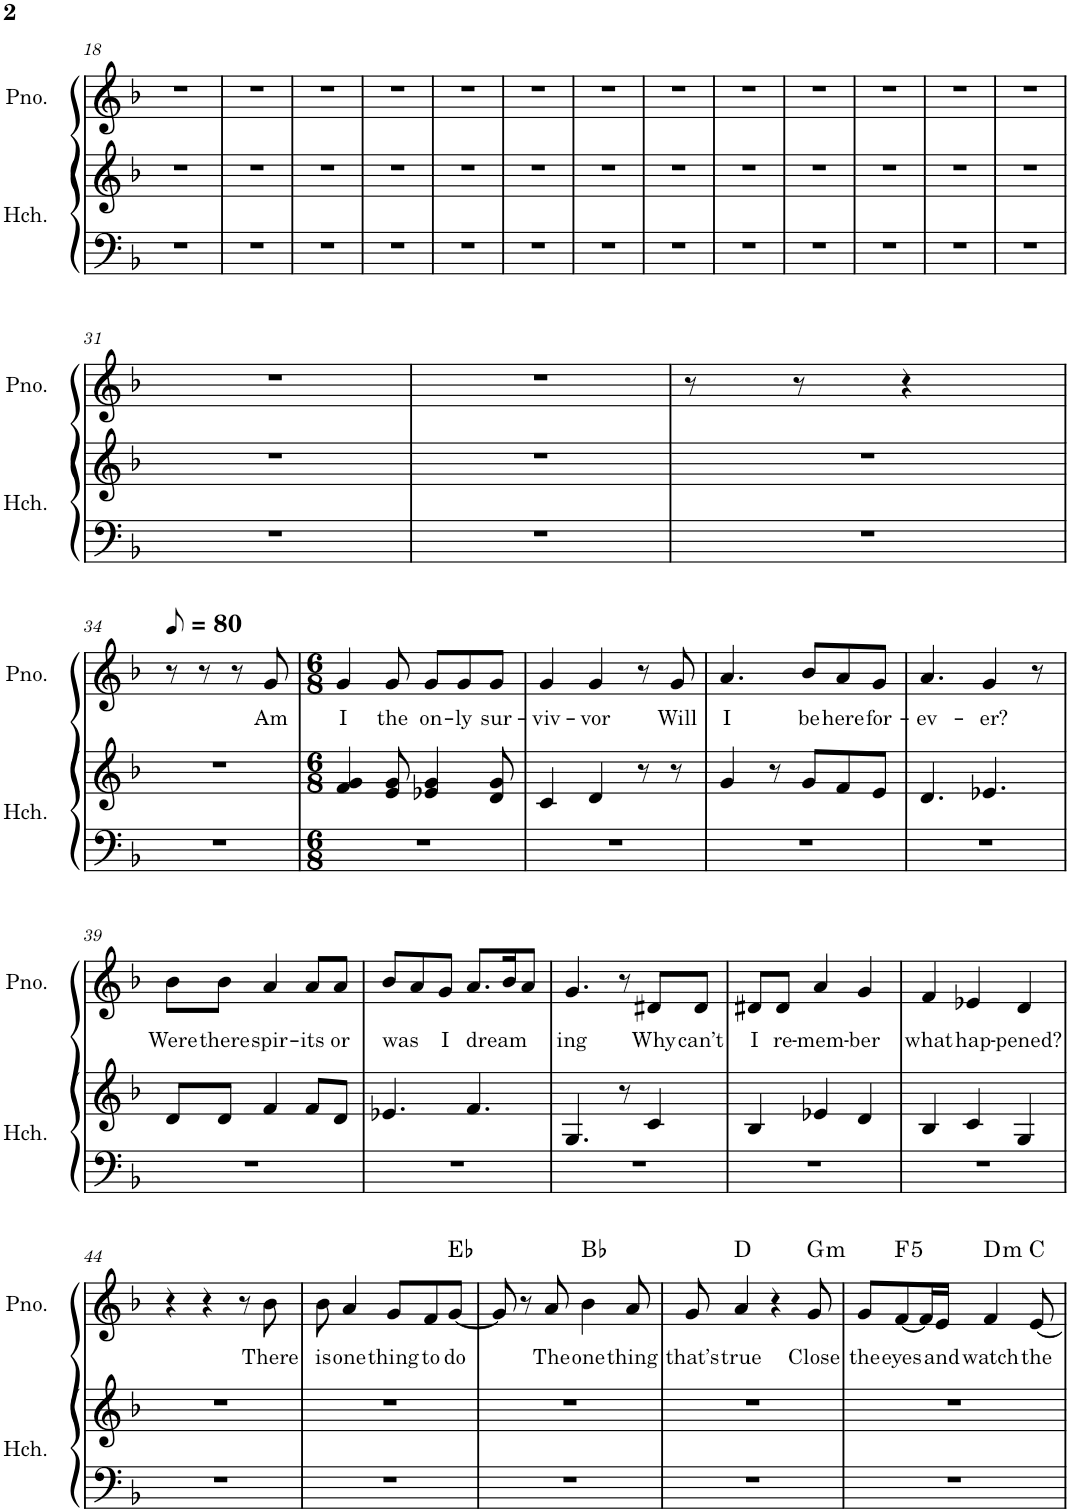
**kern	**kern	**kern	**text	**harte
*part2	*part2	*part1	*part1	*part1
*staff3	*staff2	*staff1	*staff1	*
*I"Harpsichord	*	*I"Piano	*	*
*I'Hch.	*	*I'Pno.	*	*
!!LO:PB:g=z
*clefF4	*clefG2	*clefG2	*	*
*k[b-]	*k[b-]	*k[b-]	*	*
*M2/4	*M2/4	*M2/4	*	*
=18	=18	=18	=18	=18
2r	2r	2r	.	.
=19	=19	=19	=19	=19
2r	2r	2r	.	.
=20	=20	=20	=20	=20
2r	2r	2r	.	.
=21	=21	=21	=21	=21
2r	2r	2r	.	.
=22	=22	=22	=22	=22
2r	2r	2r	.	.
=23	=23	=23	=23	=23
2r	2r	2r	.	.
=24	=24	=24	=24	=24
2r	2r	2r	.	.
=25	=25	=25	=25	=25
2r	2r	2r	.	.
=26	=26	=26	=26	=26
2r	2r	2r	.	.
=27	=27	=27	=27	=27
2r	2r	2r	.	.
=28	=28	=28	=28	=28
2r	2r	2r	.	.
=29	=29	=29	=29	=29
2r	2r	2r	.	.
=30	=30	=30	=30	=30
2r	2r	2r	.	.
!!LO:LB:g=z
=31	=31	=31	=31	=31
2r	2r	2r	.	.
=32	=32	=32	=32	=32
2r	2r	2r	.	.
=33	=33	=33	=33	=33
2r	2r	8r	.	.
.	.	8r	.	.
.	.	4r	.	.
!!LO:LB:g=z
=34	=34	=34	=34	=34
*	*	*MM40	*	*
2r	2r	8r	.	.
.	.	8r	.	.
.	.	8r	.	.
!	!	!	!LO:LY:b	!
.	.	8g/	Am	.
=35	=35	=35	=35	=35
*M6/8	*M6/8	*M6/8	*	*
!	!	!	!LO:LY:b	!
2.r	4f/ 4g/	4g/	I	.
!	!	!	!LO:LY:b	!
.	8e/ 8g/	8g/	the	.
!	!	!	!LO:LY:b	!
.	4e-X/ 4g/	8g/L	on-	.
!	!	!	!LO:LY:b	!
.	.	8g/	-ly	.
!	!	!	!LO:LY:b	!
.	8d/ 8g/	8g/J	sur-	.
=36	=36	=36	=36	=36
!	!	!	!LO:LY:b	!
2.r	4c/	4g/	viv-	.
!	!	!	!LO:LY:b	!
.	4d/	4g/	vor	.
.	8r	8r	.	.
!	!	!	!LO:LY:b	!
.	8r	8g/	Will	.
=37	=37	=37	=37	=37
!	!	!	!LO:LY:b	!
2.r	4g/	4.a/	I	.
.	8r	.	.	.
!	!	!	!LO:LY:b	!
.	8g/L	8b-/L	be	.
!	!	!	!LO:LY:b	!
.	8f/	8a/	here	.
!	!	!	!LO:LY:b	!
.	8e/J	8g/J	for-	.
=38	=38	=38	=38	=38
!	!	!	!LO:LY:b	!
2.r	4.d/	4.a/	-ev-	.
!	!	!	!LO:LY:b	!
.	4.e-X/	4g/	-er?	.
.	.	8r	.	.
!!LO:LB:g=z
=39	=39	=39	=39	=39
!	!	!	!LO:LY:b	!
2.r	8d/L	8b-\L	Were	.
!	!	!	!LO:LY:b	!
.	8d/J	8b-\J	there	.
!	!	!	!LO:LY:b	!
.	4f/	4a/	spir-	.
!	!	!	!LO:LY:b	!
.	8f/L	8a/L	-its	.
!	!	!	!LO:LY:b	!
.	8d/J	8a/J	or	.
=40	=40	=40	=40	=40
!	!	!	!LO:LY:b	!
2.r	4.e-X/	8b-/L	was	.
.	.	8a/	.	.
!	!	!	!LO:LY:b	!
.	.	8g/J	I	.
!	!	!	!LO:LY:b	!
.	4.f/	8.a/L	dream	.
.	.	16b-/K	.	.
.	.	8a/J	.	.
=41	=41	=41	=41	=41
!	!	!	!LO:LY:b	!
2.r	4.G/	4.g/	ing	.
.	8r	8r	.	.
!	!	!	!LO:LY:b	!
.	4c/	8d#X/L	Why	.
!	!	!	!LO:LY:b	!
.	.	8d#/J	can’t	.
=42	=42	=42	=42	=42
!	!	!	!LO:LY:b	!
2.r	4B-/	8d#X/L	I	.
!	!	!	!LO:LY:b	!
.	.	8d#/J	re-	.
!	!	!	!LO:LY:b	!
.	4e-X/	4a/	-mem-	.
!	!	!	!LO:LY:b	!
.	4d/	4g/	-ber	.
=43	=43	=43	=43	=43
!	!	!	!LO:LY:b	!
2.r	4B-/	4f/	what	.
!	!	!	!LO:LY:b	!
.	4c/	4e-X/	hap-	.
!	!	!	!LO:LY:b	!
.	4G/	4d/	-pened?	.
!!LO:LB:g=z
=44	=44	=44	=44	=44
2.r	2.r	4r	.	.
.	.	4r	.	.
.	.	8r	.	.
!	!	!	!LO:LY:b	!
.	.	8b-\	There	.
=45	=45	=45	=45	=45
!	!	!	!LO:LY:b	!
2.r	2.r	8b-\	is	.
!	!	!	!LO:LY:b	!
.	.	4a/	one	.
!	!	!	!LO:LY:b	!
.	.	8g/L	thing	.
!	!	!	!LO:LY:b	!
.	.	8f/	to	.
!	!	!	!LO:LY:b	!
.	.	[8g/J	do	Eb:maj
=46	=46	=46	=46	=46
2.r	2.r	8g/]	.	.
.	.	8r	.	.
!	!	!	!LO:LY:b	!
.	.	8a/	The	.
!	!	!	!LO:LY:b	!
.	.	4b-\	one	Bb:maj
!	!	!	!LO:LY:b	!
.	.	8a/	thing	.
=47	=47	=47	=47	=47
!	!	!	!LO:LY:b	!
2.r	2.r	8g/	that’s	.
!	!	!	!LO:LY:b	!
.	.	4a/	true	D:maj
.	.	4r	.	.
!	!	!	!LO:LY:b	!LO:H:kt=m
.	.	8g/	Close	G:min
=48	=48	=48	=48	=48
!	!	!	!LO:LY:b	!
2.r	2.r	8g/L	the	.
!	!	!	!LO:LY:b	!LO:H:kt=5
.	.	[8f/	eyes	F:(1,5)
.	.	16f/L]	.	.
!	!	!	!LO:LY:b	!
.	.	16e/JJ	and	.
!	!	!	!LO:LY:b	!LO:H:kt=m
.	.	4f/	watch	D:min
!	!	!	!LO:LY:b	!
.	.	[8e/	the	C:maj
=	=	=	=	=
*-	*-	*-	*-	*-
